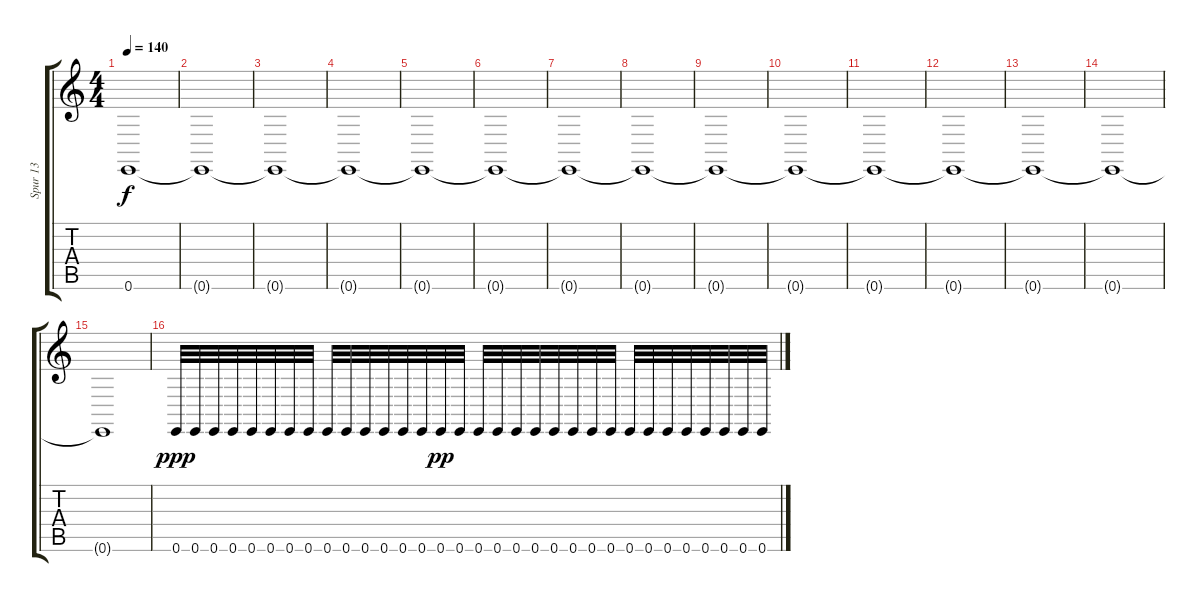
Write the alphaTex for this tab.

\track ("Spur 13" "Spur 13") {instrument acousticgrandpiano}
\staff {score tabs}
\tuning (E4 B3 G3 D3 A2 E2) {hide}
\ts (4 4)
\tempo 140
\clef g2
\ks c
0.6{t}.1{dy f} |
0.6{t}.1 |
0.6{t}.1 |
0.6{t}.1 |
0.6{t}.1 |
0.6{t}.1 |
0.6{t}.1 |
0.6{t}.1 |
0.6{t}.1 |
0.6{t}.1 |
0.6{t}.1 |
0.6{t}.1 |
0.6{t}.1 |
0.6{t}.1 |
0.6{t}.1 |
0.6.32{dy ppp} 0.6.32 0.6.32 0.6.32 0.6.32 0.6.32 0.6.32 0.6.32 0.6.32 0.6.32 0.6.32 0.6.32 0.6.32 0.6.32 0.6.32{dy pp} 0.6.32 0.6.32 0.6.32 0.6.32 0.6.32 0.6.32 0.6.32 0.6.32 0.6.32 0.6.32 0.6.32 0.6.32 0.6.32 0.6.32 0.6.32 0.6.32 0.6.32
